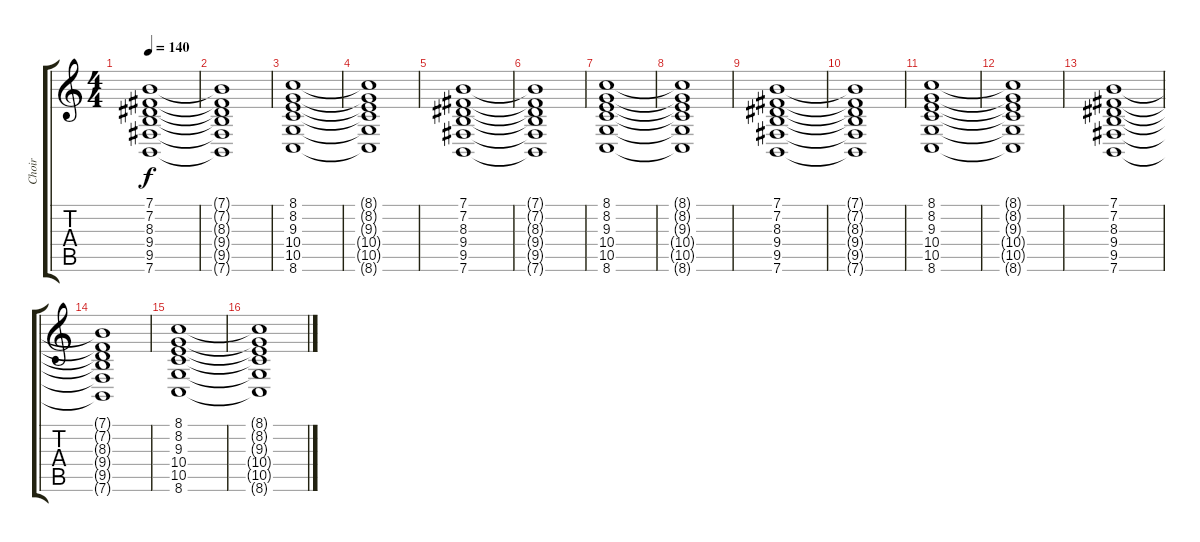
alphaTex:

\track ("Choir" "Choir") {instrument choiraahs}
\staff {score tabs}
\tuning (E4 B3 G3 D3 A2 E2) {hide}
\ts (4 4)
\tempo 140
\clef g2
\ks c
(7.1 7.2 8.3 9.4 9.5 7.6).1{dy f} |
(7.1{t} 7.2{t} 8.3{t} 9.4{t} 9.5{t} 7.6{t}).1 |
(8.1 8.2 9.3 10.4 10.5 8.6).1 |
(8.1{t} 8.2{t} 9.3{t} 10.4{t} 10.5{t} 8.6{t}).1 |
(7.1 7.2 8.3 9.4 9.5 7.6).1 |
(7.1{t} 7.2{t} 8.3{t} 9.4{t} 9.5{t} 7.6{t}).1 |
(8.1 8.2 9.3 10.4 10.5 8.6).1 |
(8.1{t} 8.2{t} 9.3{t} 10.4{t} 10.5{t} 8.6{t}).1 |
(7.1 7.2 8.3 9.4 9.5 7.6).1 |
(7.1{t} 7.2{t} 8.3{t} 9.4{t} 9.5{t} 7.6{t}).1 |
(8.1 8.2 9.3 10.4 10.5 8.6).1 |
(8.1{t} 8.2{t} 9.3{t} 10.4{t} 10.5{t} 8.6{t}).1 |
(7.1 7.2 8.3 9.4 9.5 7.6).1 |
(7.1{t} 7.2{t} 8.3{t} 9.4{t} 9.5{t} 7.6{t}).1 |
(8.1 8.2 9.3 10.4 10.5 8.6).1 |
(8.1{t} 8.2{t} 9.3{t} 10.4{t} 10.5{t} 8.6{t}).1
